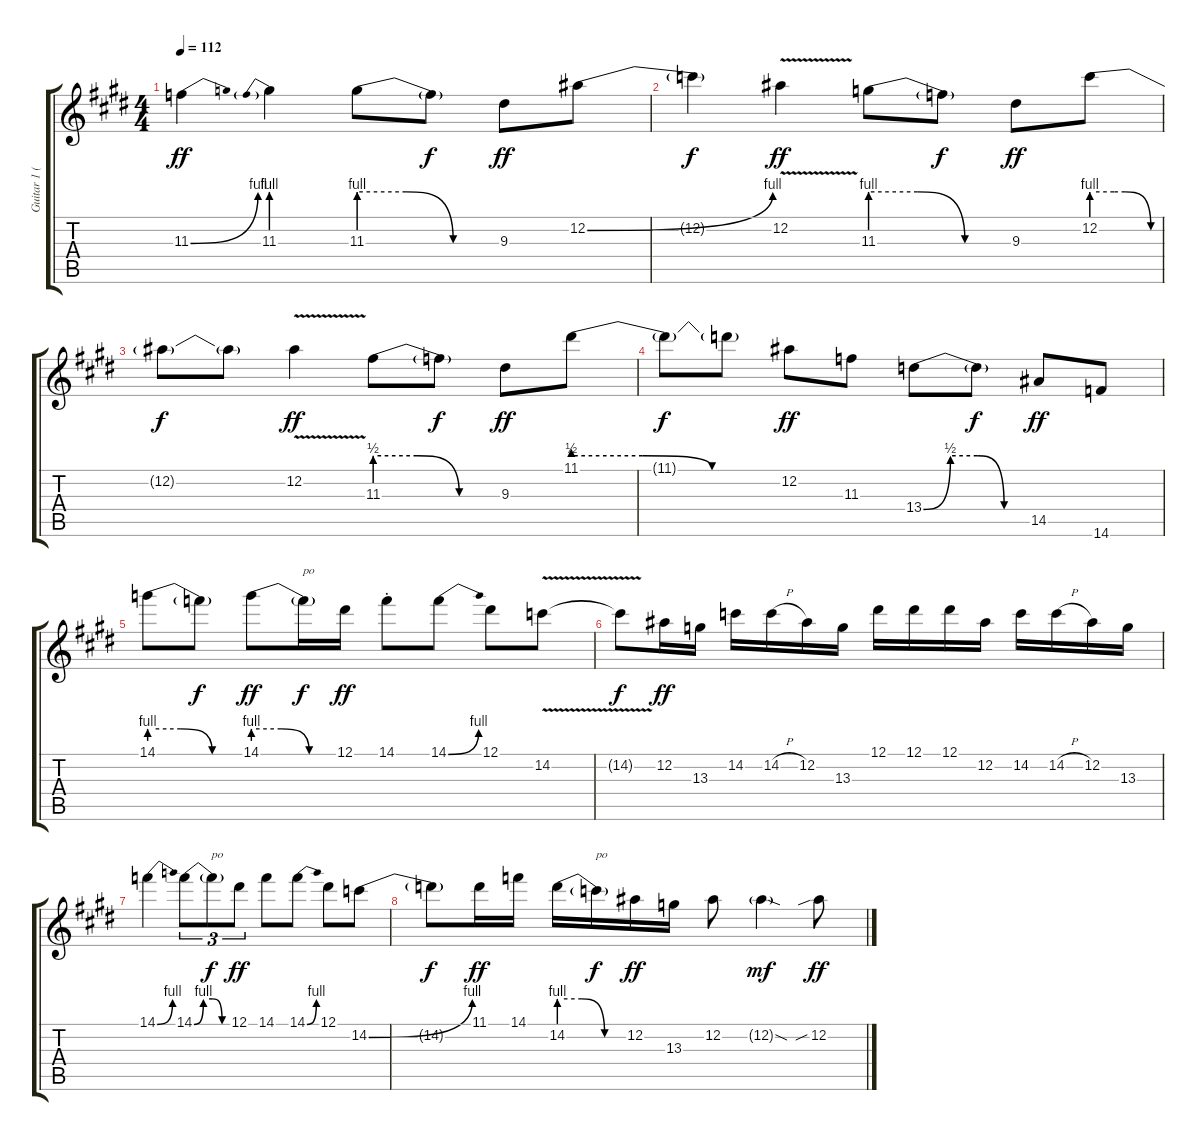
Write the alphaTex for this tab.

\track ("Guitar 1 (Slash)" "Guitar 1 (") {instrument overdrivenguitar}
\staff {score tabs}
\tuning (Eb4 Bb3 Gb3 Db3 Ab2 Eb2) {hide}
\ts (4 4)
\tempo 112
\clef g2
\ks e
11.3{be (bend 0 0 60 4)}.4{dy ff} 11.3{be (prebend 0 4 60 4)}.4 11.3{be (custom 0 4 20 4 40 0 60 0)}.8 11.3{t}.8{dy f} 9.3.8{dy ff} 12.2{be (bend 0 0 60 4)}.8 |
12.2{t}.4{dy f} 12.2{v}.4{dy ff} 11.3{be (custom 0 4 20 4 40 0 60 0)}.8 11.3{t}.8{dy f} 9.3.8{dy ff} 12.2{be (custom 0 4 20 4 30 4 53 0 60 0)}.8 |
12.2{t}.8{dy f} 12.2{t}.8 12.2{v}.4{dy ff} 11.3{be (custom 0 2 20 2 40 0 60 0)}.8 11.3{t}.8{dy f} 9.3.8{dy ff} 11.1{be (custom 0 2 20 2 40 0 60 0)}.8 |
11.1{t}.8{dy f} 11.1{t}.8 12.2.8{dy ff} 11.3.8 13.4{be (custom 0 0 15 2 30 2 45 0 60 0)}.8 13.4{t}.8{dy f} 14.5.8{dy ff} 14.6.8 |
14.1{be (custom 0 4 20 4 40 0 60 0)}.8 14.1{t}.8{dy f} 14.1{be (custom 0 4 20 4 40 0 60 0)}.8{dy ff} 14.1{t}.16{txt "po" dy f} 12.1.16{dy ff} 14.1{st}.8 14.1{be (bend 0 0 60 4)}.8 12.1.8 14.2{v}.8 |
14.2{t}.8{dy f} 12.2.16{dy ff} 13.3.16 14.2.16 14.2{h}.16 12.2.16 13.3.16 12.1.16 12.1.16 12.1.16 12.2.16 14.2.16 14.2{h}.16 12.2.16 13.3.16 |
14.1{be (bend 0 0 60 4)}.4 14.1{be (custom 0 0 15 4 30 4 45 0 60 0)}.8{tu (3 2)} 14.1{t}.8{tu (3 2) txt "po" dy f} 12.1.8{tu (3 2) dy ff} 14.1.8 14.1{be (bend 0 0 60 4)}.8 12.1.8 14.2{be (bend 0 0 60 4)}.8 |
14.2{t}.8{dy f} 11.1.16{dy ff} 14.1.16 14.2{be (custom 0 4 20 4 40 0 60 0)}.16 14.2{t}.16{txt "po" dy f} 12.2.16{dy ff} 13.3.16 12.2.8 12.2{sod g}.4{dy mf} 12.2{sib}.8{dy ff}
